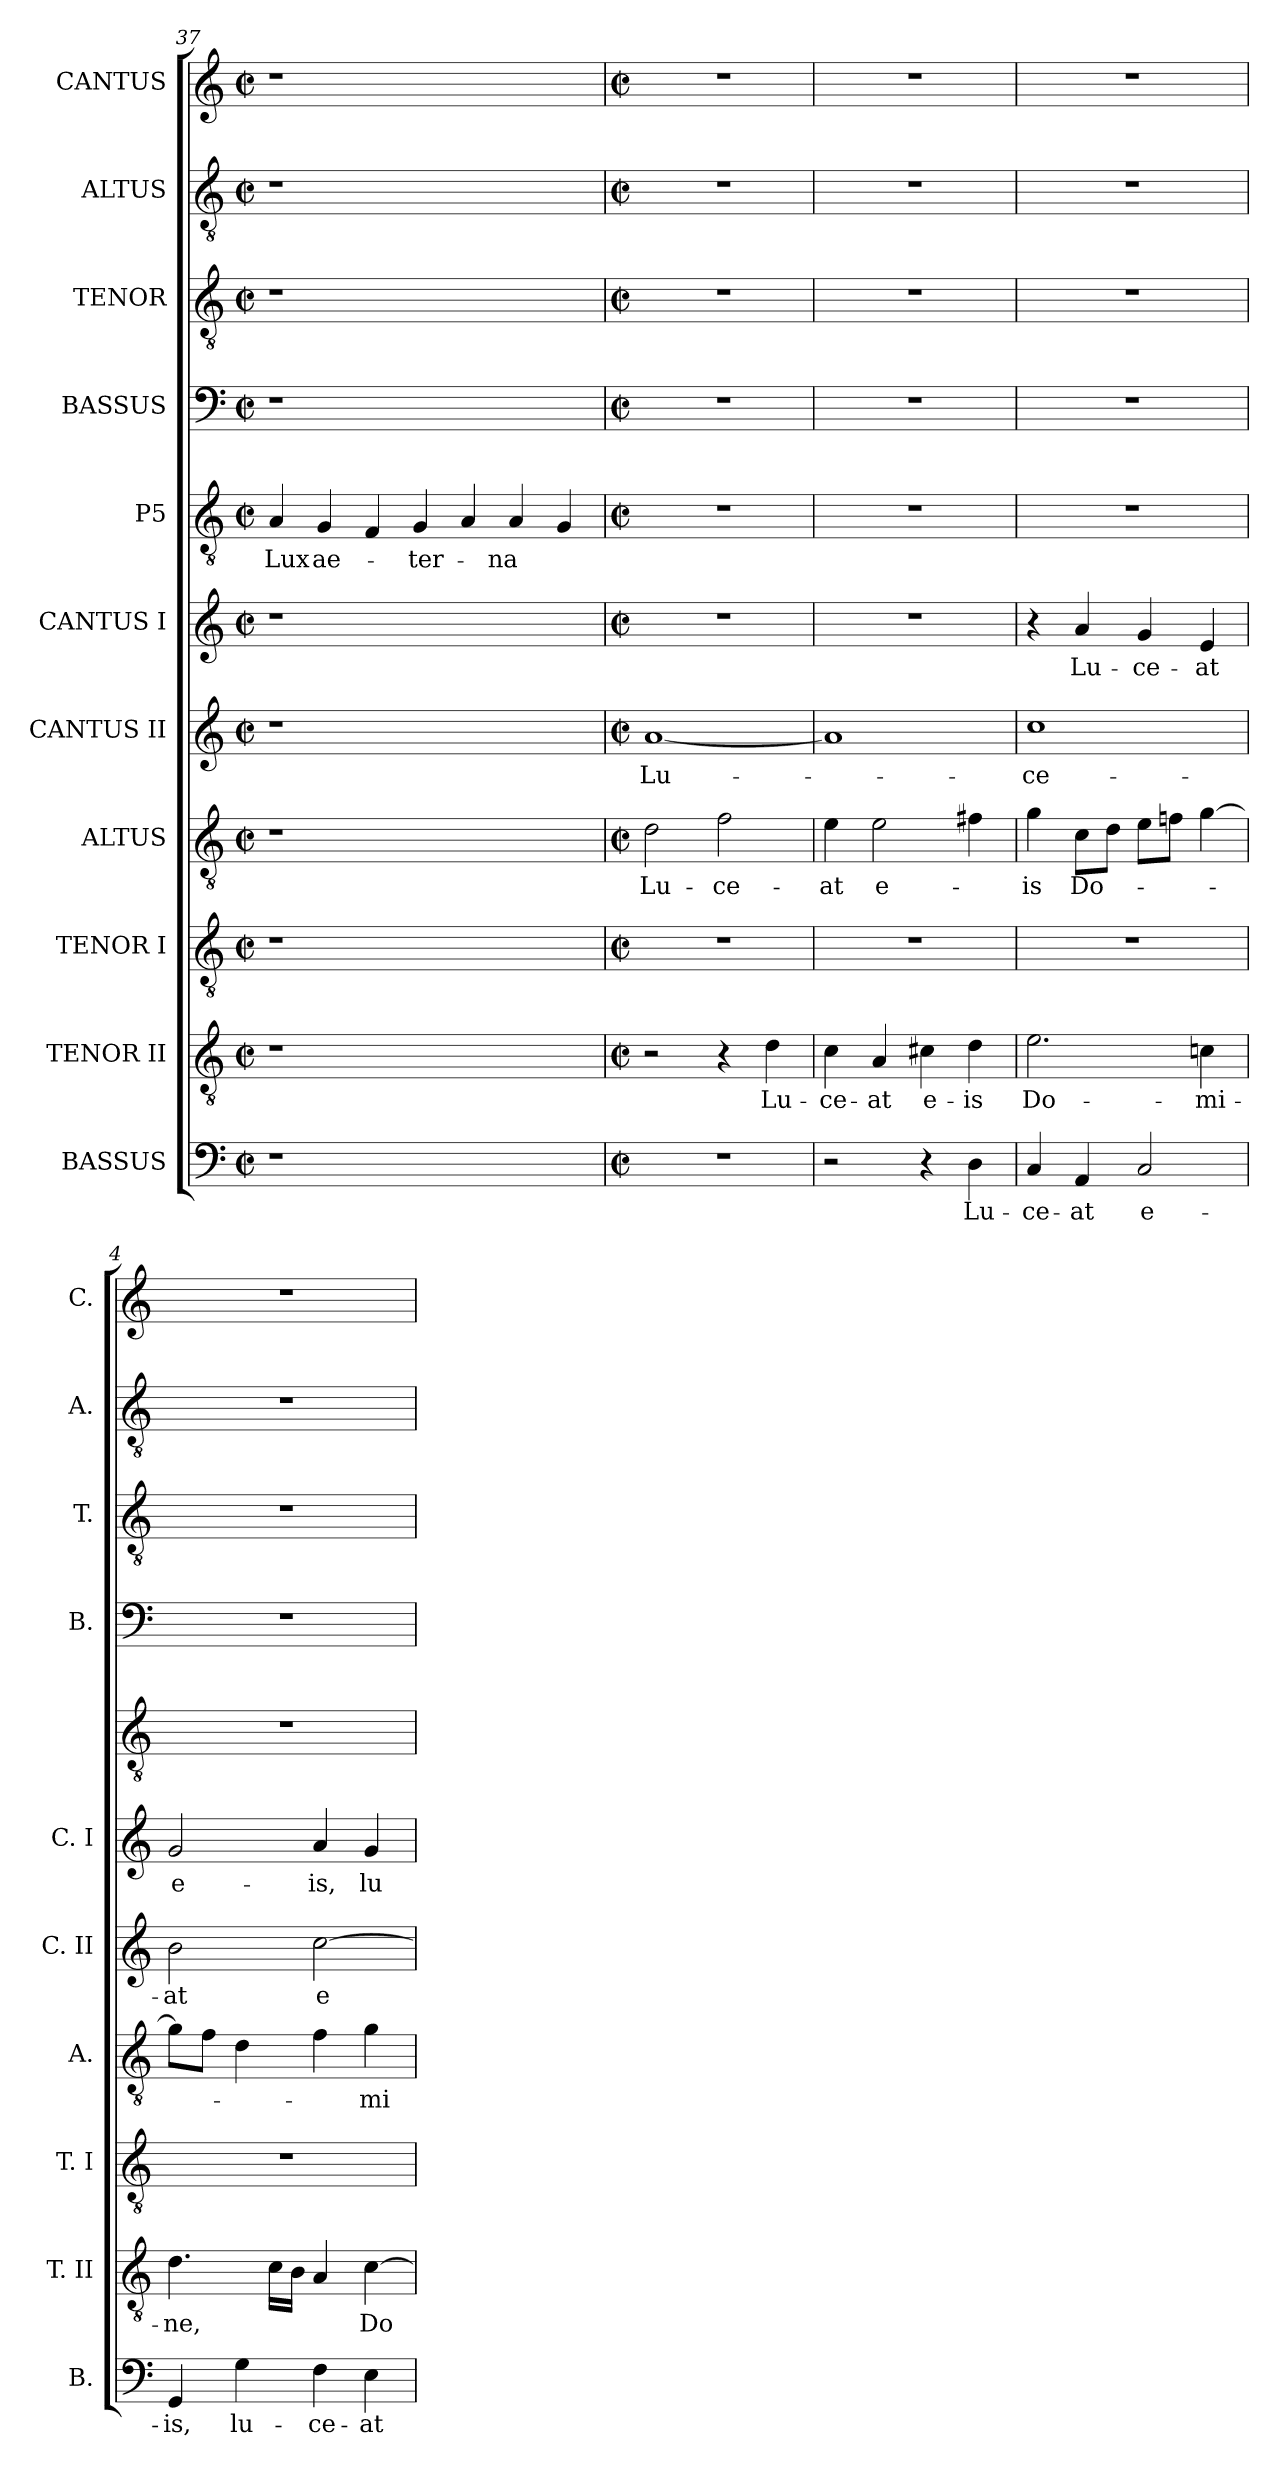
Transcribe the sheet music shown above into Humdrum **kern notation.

**kern	**text	**kern	**text	**kern	**kern	**text	**kern	**text	**kern	**text	**kern	**text	**kern	**kern	**kern	**kern
*part11	*part11	*part10	*part10	*part9	*part8	*part8	*part7	*part7	*part6	*part6	*part5	*part5	*part4	*part3	*part2	*part1
*staff11	*staff11	*staff10	*staff10	*staff9	*staff8	*staff8	*staff7	*staff7	*staff6	*staff6	*staff5	*staff5	*staff4	*staff3	*staff2	*staff1
*I"BASSUS	*	*I"TENOR II	*	*I"TENOR I	*I"ALTUS	*	*I"CANTUS II	*	*I"CANTUS I	*	*I"P5	*	*I"BASSUS	*I"TENOR	*I"ALTUS	*I"CANTUS
*I'B.	*	*I'T. II	*	*I'T. I	*I'A.	*	*I'C. II	*	*I'C. I	*	*	*	*I'B.	*I'T.	*I'A.	*I'C.
!!LO:PB:g=z
*clefF4	*	*clefGv2	*	*clefGv2	*clefGv2	*	*clefG2	*	*clefG2	*	*clefGv2	*	*clefF4	*clefGv2	*clefGv2	*clefG2
*	*	*ITrd7c12	*	*ITrd7c12	*ITrd7c12	*	*	*	*	*	*ITrd7c12	*	*	*ITrd7c12	*ITrd7c12	*
*k[]	*	*k[]	*	*k[]	*k[]	*	*k[]	*	*k[]	*	*k[]	*	*k[]	*k[]	*k[]	*k[]
*a:	*	*a:	*	*a:	*a:	*	*a:	*	*a:	*	*a:	*	*a:	*a:	*a:	*a:
*M2/2	*	*M2/2	*	*M2/2	*M2/2	*	*M2/2	*	*M2/2	*	*M2/2	*	*M2/2	*M2/2	*M2/2	*M2/2
*met(c|)	*	*met(c|)	*	*met(c|)	*met(c|)	*	*met(c|)	*	*met(c|)	*	*met(c|)	*	*met(c|)	*met(c|)	*met(c|)	*met(c|)
=37	=37	=37	=37	=37	=37	=37	=37	=37	=37	=37	=37	=37	=37	=37	=37	=37
!LO:N:vis=1	!	!LO:N:vis=1	!	!LO:N:vis=1	!LO:N:vis=1	!	!LO:N:vis=1	!	!LO:N:vis=1	!	!	!	!	!	!	!
!	!	!	!	!	!	!	!	!	!	!	!	!LO:LY:b:color=#000000	!LO:N:vis=1	!LO:N:vis=1	!LO:N:vis=1	!LO:N:vis=1
1r	.	1r	.	1r	1r	.	1r	.	1r	.	4AAi/	Lux	1r	1r	1r	1r
!	!	!	!	!	!	!	!	!	!	!	!	!LO:LY:b:color=#000000	!	!	!	!
.	.	.	.	.	.	.	.	.	.	.	4GGi/	ae-	.	.	.	.
.	.	.	.	.	.	.	.	.	.	.	4FFi/	.	.	.	.	.
!	!	!	!	!	!	!	!	!	!	!	!	!LO:LY:b:color=#000000	!	!	!	!
.	.	.	.	.	.	.	.	.	.	.	4GGi/	-ter-	.	.	.	.
2.ryy	.	2.ryy	.	2.ryy	2.ryy	.	2.ryy	.	2.ryy	.	4AAi/	.	2.ryy	2.ryy	2.ryy	2.ryy
!	!	!	!	!	!	!	!	!	!	!	!	!LO:LY:b:color=#000000	!	!	!	!
.	.	.	.	.	.	.	.	.	.	.	4AAi/	-na	.	.	.	.
.	.	.	.	.	.	.	.	.	.	.	4GGi/	.	.	.	.	.
!!LO:LB:g=z
=1	=1	=1	=1	=1	=1	=1	=1	=1	=1	=1	=1	=1	=1	=1	=1	=1
*M2/2	*	*M2/2	*	*M2/2	*M2/2	*	*M2/2	*	*M2/2	*	*M2/2	*	*M2/2	*M2/2	*M2/2	*M2/2
*met(c|)	*	*met(c|)	*	*met(c|)	*met(c|)	*	*met(c|)	*	*met(c|)	*	*met(c|)	*	*met(c|)	*met(c|)	*met(c|)	*met(c|)
!	!	!	!	!	!	!LO:LY:b:color=#000000	!	!	!	!	!	!	!	!	!	!
!	!	!	!	!	!	!	!	!LO:LY:b:color=#000000	!	!	!	!	!	!	!	!
1r	.	2r	.	1r	2Di\	Lu-	[1ai	Lu-	1r	.	1r	.	1r	1r	1r	1r
!	!	!	!	!	!	!LO:LY:b:color=#000000	!	!	!	!	!	!	!	!	!	!
.	.	4r	.	.	2Fi\	-ce-	.	.	.	.	.	.	.	.	.	.
!	!	!	!LO:LY:b:color=#000000	!	!	!	!	!	!	!	!	!	!	!	!	!
.	.	4Di\	Lu-	.	.	.	.	.	.	.	.	.	.	.	.	.
=2	=2	=2	=2	=2	=2	=2	=2	=2	=2	=2	=2	=2	=2	=2	=2	=2
!	!	!	!LO:LY:b:color=#000000	!	!	!	!	!	!	!	!	!	!	!	!	!
!	!	!	!	!	!	!LO:LY:b:color=#000000	!	!	!	!	!	!	!	!	!	!
2r	.	4Ci\	-ce-	1r	4Ei\	-at	1ai]	.	1r	.	1r	.	1r	1r	1r	1r
!	!	!	!LO:LY:b:color=#000000	!	!	!	!	!	!	!	!	!	!	!	!	!
!	!	!	!	!	!	!LO:LY:b:color=#000000	!	!	!	!	!	!	!	!	!	!
.	.	4AAi/	-at	.	2Ei\	e-	.	.	.	.	.	.	.	.	.	.
!	!	!	!LO:LY:b:color=#000000	!	!	!	!	!	!	!	!	!	!	!	!	!
4r	.	4C#Xi\	e-	.	.	.	.	.	.	.	.	.	.	.	.	.
!	!LO:LY:b:color=#000000	!	!	!	!	!	!	!	!	!	!	!	!	!	!	!
!	!	!	!LO:LY:b:color=#000000	!	!	!	!	!	!	!	!	!	!	!	!	!
4Di\	Lu-	4Di\	-is	.	4F#Xi\	.	.	.	.	.	.	.	.	.	.	.
=3	=3	=3	=3	=3	=3	=3	=3	=3	=3	=3	=3	=3	=3	=3	=3	=3
!	!LO:LY:b:color=#000000	!	!	!	!	!	!	!	!	!	!	!	!	!	!	!
!	!	!	!LO:LY:b:color=#000000	!	!	!	!	!	!	!	!	!	!	!	!	!
!	!	!	!	!	!	!LO:LY:b:color=#000000	!	!	!	!	!	!	!	!	!	!
!	!	!	!	!	!	!	!	!LO:LY:b:color=#000000	!	!	!	!	!	!	!	!
4Ci/	-ce-	2.Ei\	Do-	1r	4Gi\	-is	1cci	-ce-	4r	.	1r	.	1r	1r	1r	1r
!	!LO:LY:b:color=#000000	!	!	!	!	!	!	!	!	!	!	!	!	!	!	!
!	!	!	!	!	!	!LO:LY:b:color=#000000	!	!	!	!	!	!	!	!	!	!
!	!	!	!	!	!	!	!	!	!	!LO:LY:b:color=#000000	!	!	!	!	!	!
4AAi/	-at	.	.	.	8Ci\L	Do-	.	.	4ai/	Lu-	.	.	.	.	.	.
.	.	.	.	.	8Di\J	.	.	.	.	.	.	.	.	.	.	.
!	!LO:LY:b:color=#000000	!	!	!	!	!	!	!	!	!	!	!	!	!	!	!
!	!	!	!	!	!	!	!	!	!	!LO:LY:b:color=#000000	!	!	!	!	!	!
2Ci/	e-	.	.	.	8Ei\L	.	.	.	4gi/	-ce-	.	.	.	.	.	.
.	.	.	.	.	8Fni\J	.	.	.	.	.	.	.	.	.	.	.
!	!	!	!LO:LY:b:color=#000000	!	!	!	!	!	!	!	!	!	!	!	!	!
!	!	!	!	!	!	!	!	!	!	!LO:LY:b:color=#000000	!	!	!	!	!	!
.	.	4Cni\	-mi-	.	[4Gi\	.	.	.	4ei/	-at	.	.	.	.	.	.
=4	=4	=4	=4	=4	=4	=4	=4	=4	=4	=4	=4	=4	=4	=4	=4	=4
!	!LO:LY:b:color=#000000	!	!	!	!	!	!	!	!	!	!	!	!	!	!	!
!	!	!	!LO:LY:b:color=#000000	!	!	!	!	!	!	!	!	!	!	!	!	!
!	!	!	!	!	!	!	!	!LO:LY:b:color=#000000	!	!	!	!	!	!	!	!
!	!	!	!	!	!	!	!	!	!	!LO:LY:b:color=#000000	!	!	!	!	!	!
4GGi/	-is,	4.Di\	-ne,	1r	8Gi\L]	.	2bi\	-at	2gi/	e-	1r	.	1r	1r	1r	1r
.	.	.	.	.	8Fi\J	.	.	.	.	.	.	.	.	.	.	.
!	!LO:LY:b:color=#000000	!	!	!	!	!	!	!	!	!	!	!	!	!	!	!
4Gi\	lu-	.	.	.	4Di\	.	.	.	.	.	.	.	.	.	.	.
.	.	16Ci\LL	.	.	.	.	.	.	.	.	.	.	.	.	.	.
.	.	16BBi\JJ	.	.	.	.	.	.	.	.	.	.	.	.	.	.
!	!LO:LY:b:color=#000000	!	!	!	!	!	!	!	!	!	!	!	!	!	!	!
!	!	!	!	!	!	!	!	!LO:LY:b:color=#000000	!	!	!	!	!	!	!	!
!	!	!	!	!	!	!	!	!	!	!LO:LY:b:color=#000000	!	!	!	!	!	!
4Fi\	-ce-	4AAi/	.	.	4Fi\	.	[2cci\	e-	4ai/	-is,	.	.	.	.	.	.
!	!LO:LY:b:color=#000000	!	!	!	!	!	!	!	!	!	!	!	!	!	!	!
!	!	!	!LO:LY:b:color=#000000	!	!	!	!	!	!	!	!	!	!	!	!	!
!	!	!	!	!	!	!LO:LY:b:color=#000000	!	!	!	!	!	!	!	!	!	!
!	!	!	!	!	!	!	!	!	!	!LO:LY:b:color=#000000	!	!	!	!	!	!
4Ei\	-at	[4Ci\	Do-	.	4Gi\	-mi-	.	.	4gi/	lu-	.	.	.	.	.	.
=	=	=	=	=	=	=	=	=	=	=	=	=	=	=	=	=
*-	*-	*-	*-	*-	*-	*-	*-	*-	*-	*-	*-	*-	*-	*-	*-	*-
